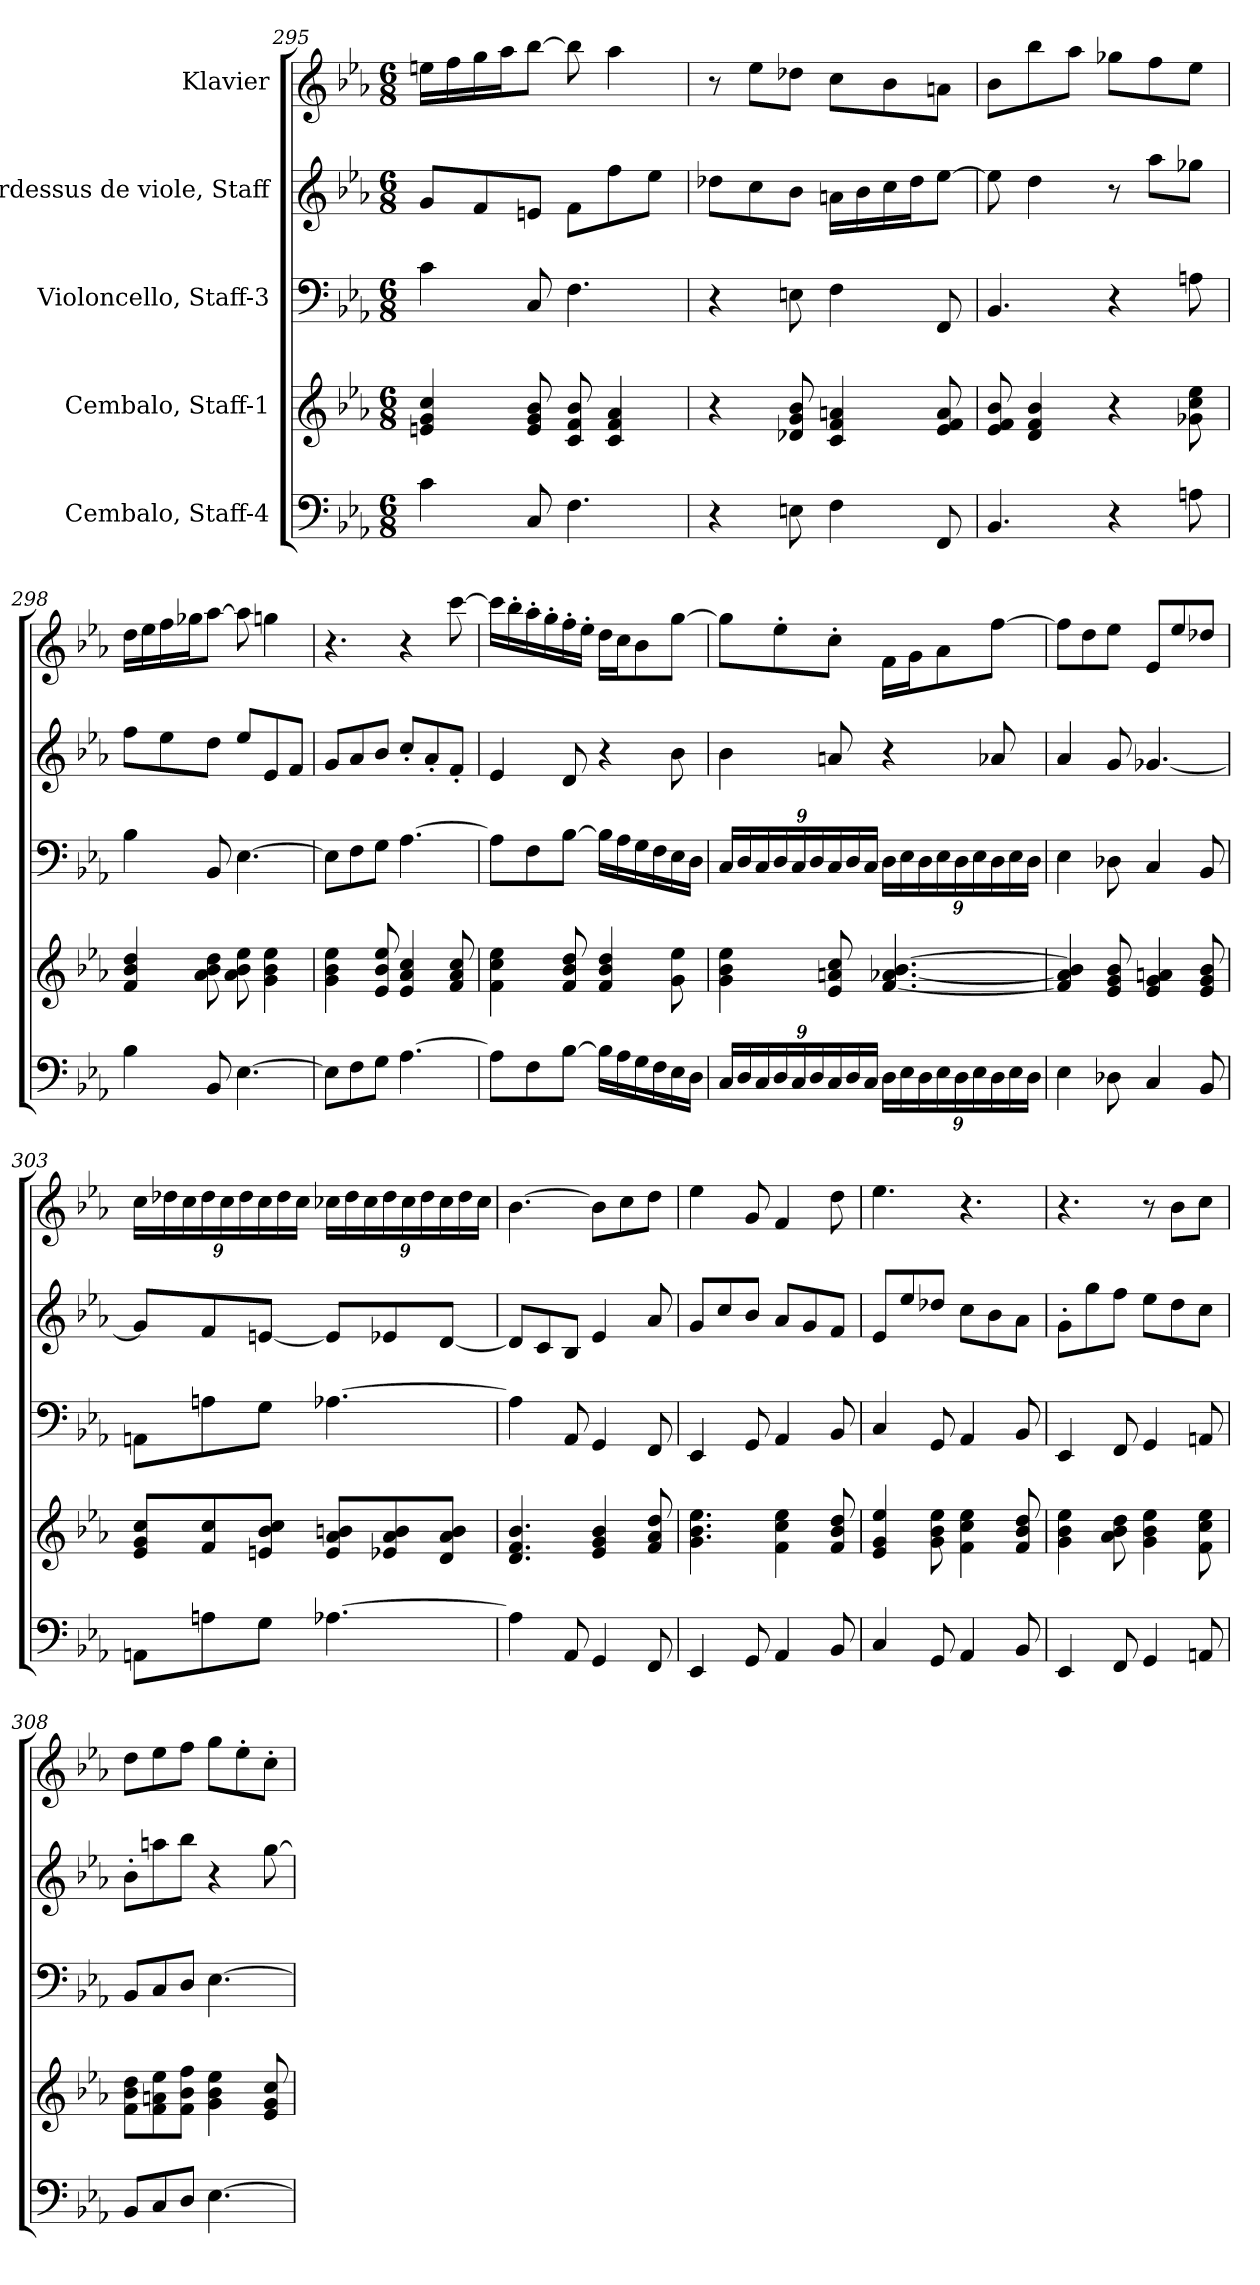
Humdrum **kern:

**kern	**kern	**kern	**kern	**kern
*part5	*part4	*part3	*part2	*part1
*staff5	*staff4	*staff3	*staff2	*staff1
*I"Cembalo, Staff-4	*I"Cembalo, Staff-1	*I"Violoncello, Staff-3	*I"Pardessus de viole, Staff	*I"Klavier
!!LO:PB:g=z
*clefF4	*clefG2	*clefF4	*clefG2	*clefG2
*ITrd7c12	*	*	*	*
*k[b-e-a-]	*k[b-e-a-]	*k[b-e-a-]	*k[b-e-a-]	*k[b-e-a-]
*M6/8	*M6/8	*M6/8	*M6/8	*M6/8
=295	=295	=295	=295	=295
4C\	4en/ 4g/ 4cc/	4c\	8g/L	16een\LL
.	.	.	.	16ff\
.	.	.	8f/	16gg\
.	.	.	.	16aa-\J
8CC/	8e/ 8g/ 8b-/	8C/	8en/J	[8bb-\J
4.FF\	8c/ 8f/ 8b-/	4.F\	8f\L	8bb-\]
.	4c/ 4f/ 4a-/	.	8ff\	4aa-\
.	.	.	8ee-\J	.
=296	=296	=296	=296	=296
4r	4r	4r	8dd-X\L	8r
.	.	.	8cc\	8ee-\L
8EEn\	8d-X/ 8g/ 8b-/	8En\	8b-\J	8dd-X\J
4FF\	4c/ 4f/ 4an/	4F\	16an\LL	8cc\L
.	.	.	16b-\	.
.	.	.	16cc\	8b-\
.	.	.	16dd-\J	.
8FFF/	8e-/ 8f/ 8a/	8FF/	[8ee-\J	8an\J
=297	=297	=297	=297	=297
4.BBB-/	8e-/ 8f/ 8b-/	4.BB-/	8ee-\]	8b-\L
.	4d/ 4f/ 4b-/	.	4dd\	8bb-\
.	.	.	.	8aa-\J
4r	4r	4r	8r	8gg-X\L
.	.	.	8aa-\L	8ff\
8AAn\	8g-X\ 8cc\ 8ee-\	8An\	8gg-X\J	8ee-\J
=298	=298	=298	=298	=298
4BB-\	4f/ 4b-/ 4dd/	4B-\	8ff\L	16dd\LL
.	.	.	.	16ee-\
.	.	.	8ee-\	16ff\
.	.	.	.	16gg-X\J
8BBB-/	8a-\ 8b-\ 8dd\	8BB-/	8dd\J	[8aa-\J
[4.EE-\	8a-\ 8b-\ 8ee-\	[4.E-\	8ee-/L	8aa-\]
.	4g\ 4b-\ 4ee-\	.	8e-/	4ggn\
.	.	.	8f/J	.
!!LO:LB:g=z
=299	=299	=299	=299	=299
8EE-\L]	4g\ 4b-\ 4ee-\	8E-\L]	8g/L	4.r
8FF\	.	8F\	8a-/	.
8GG\J	8e-/ 8b-/ 8ee-/	8G\J	8b-/J	.
[4.AA-\	4e-/ 4a-/ 4cc/	[4.A-\	8cc'/L	4r
.	.	.	8a-'/	.
.	8f/ 8a-/ 8cc/	.	8f'/J	[8ccc\
=300	=300	=300	=300	=300
8AA-\L]	4f\ 4cc\ 4ee-\	8A-\L]	4e-/	16ccc\LL]
.	.	.	.	16bb-'\
8FF\	.	8F\	.	16aa-'\
.	.	.	.	16gg'\
[8BB-\J	8f/ 8b-/ 8dd/	[8B-\J	8d/	16ff'\
.	.	.	.	16ee-'\JJ
16BB-\LL]	4f/ 4b-/ 4dd/	16B-\LL]	4r	16dd\LL
16AA-\	.	16A-\	.	16cc\J
16GG\	.	16G\	.	8b-\
16FF\	.	16F\	.	.
16EE-\	8g\ 8ee-\	16E-\	8b-\	[8gg\J
16DD\JJ	.	16D\JJ	.	.
=301	=301	=301	=301	=301
*Xbrackettup	*	*Xbrackettup	*	*
24CC/LL	4g\ 4b-\ 4ee-\	24C/LL	4b-\	8gg\L]
24DD/	.	24D/	.	.
24CC/	.	24C/	.	.
24DD/	.	24D/	.	8ee-'\
24CC/	.	24C/	.	.
24DD/	.	24D/	.	.
24CC/	8e-/ 8an/ 8cc/	24C/	8an/	8cc'\J
24DD/	.	24D/	.	.
24CC/JJ	.	24C/JJ	.	.
24DD\LL	[4.f/ [4.a-X/ [4.b-/	24D\LL	4r	16f\LL
24EE-\	.	24E-\	.	.
.	.	.	.	16g\J
24DD\	.	24D\	.	.
24EE-\	.	24E-\	.	8a-\
24DD\	.	24D\	.	.
24EE-\	.	24E-\	.	.
24DD\	.	24D\	8a-X/	[8ff\J
24EE-\	.	24E-\	.	.
24DD\JJ	.	24D\JJ	.	.
!!LO:PB:g=z
=302	=302	=302	=302	=302
4EE-\	4f/] 4a-/] 4b-/]	4E-\	4a-/	8ff\L]
.	.	.	.	8dd\
8DD-X\	8e-/ 8g/ 8b-/	8D-X\	8g/	8ee-\J
4CC/	4e-/ 4g/ 4an/	4C/	[4.g-X/	8e-/L
.	.	.	.	8ee-/
8BBB-/	8e-/ 8g/ 8b-/	8BB-/	.	8dd-X/J
=303	=303	=303	=303	=303
*	*	*	*	*Xbrackettup
8AAAn\L	8e-/ 8g/ 8cc/L	8AAn\L	8g-/L]	24cc\LL
.	.	.	.	24dd-X\
.	.	.	.	24cc\
8AAn\	8f/ 8cc/	8An\	8f/	24dd-\
.	.	.	.	24cc\
.	.	.	.	24dd-\
8GG\J	8en/ 8b-/ 8cc/J	8G\J	[8en/J	24cc\
.	.	.	.	24dd-\
.	.	.	.	24cc\JJ
[4.AA-X\	8e/ 8a-/ 8bn/L	[4.A-X\	8e/L]	24cc-X\LL
.	.	.	.	24dd-\
.	.	.	.	24cc-\
.	8e-X/ 8a-/ 8b/	.	8e-X/	24dd-\
.	.	.	.	24cc-\
.	.	.	.	24dd-\
.	8d/ 8a-/ 8b/J	.	[8d/J	24cc-\
.	.	.	.	24dd-\
.	.	.	.	24cc-\JJ
=304	=304	=304	=304	=304
4AA-\]	4.d/ 4.f/ 4.b-/	4A-\]	8d/L]	[4.b-\
.	.	.	8c/	.
8AAA-/	.	8AA-/	8B-/J	.
4GGG/	4e-/ 4g/ 4b-/	4GG/	4e-/	8b-\L]
.	.	.	.	8cc\
8FFF/	8f/ 8a-/ 8dd/	8FF/	8a-/	8dd\J
=305	=305	=305	=305	=305
4EEE-/	4.g\ 4.b-\ 4.ee-\	4EE-/	8g/L	4ee-\
.	.	.	8cc/	.
8GGG/	.	8GG/	8b-/J	8g/
4AAA-/	4f\ 4cc\ 4ee-\	4AA-/	8a-/L	4f/
.	.	.	8g/	.
8BBB-/	8f/ 8b-/ 8dd/	8BB-/	8f/J	8dd\
!!LO:LB:g=z
=306	=306	=306	=306	=306
4CC/	4e-/ 4g/ 4ee-/	4C/	8e-/L	4.ee-\
.	.	.	8ee-/	.
8GGG/	8g\ 8b-\ 8ee-\	8GG/	8dd-X/J	.
4AAA-/	4f\ 4cc\ 4ee-\	4AA-/	8cc\L	4.r
.	.	.	8b-\	.
8BBB-/	8f/ 8b-/ 8dd/	8BB-/	8a-\J	.
=307	=307	=307	=307	=307
4EEE-/	4g\ 4b-\ 4ee-\	4EE-/	8g'\L	4.r
.	.	.	8gg\	.
8FFF/	8a-\ 8b-\ 8dd\	8FF/	8ff\J	.
4GGG/	4g\ 4b-\ 4ee-\	4GG/	8ee-\L	8r
.	.	.	8dd\	8b-\L
8AAAn/	8f\ 8cc\ 8ee-\	8AAn/	8cc\J	8cc\J
=308	=308	=308	=308	=308
8BBB-/L	8f\ 8b-\ 8dd\L	8BB-/L	8b-'\L	8dd\L
8CC/	8f\ 8an\ 8ee-\	8C/	8aan\	8ee-\
8DD/J	8f\ 8b-\ 8ff\J	8D/J	8bb-\J	8ff\J
[4.EE-\	4g\ 4b-\ 4ee-\	[4.E-\	4r	8gg\L
.	.	.	.	8ee-'\
.	8e-/ 8g/ 8cc/	.	[8gg\	8cc'\J
=	=	=	=	=
*-	*-	*-	*-	*-
